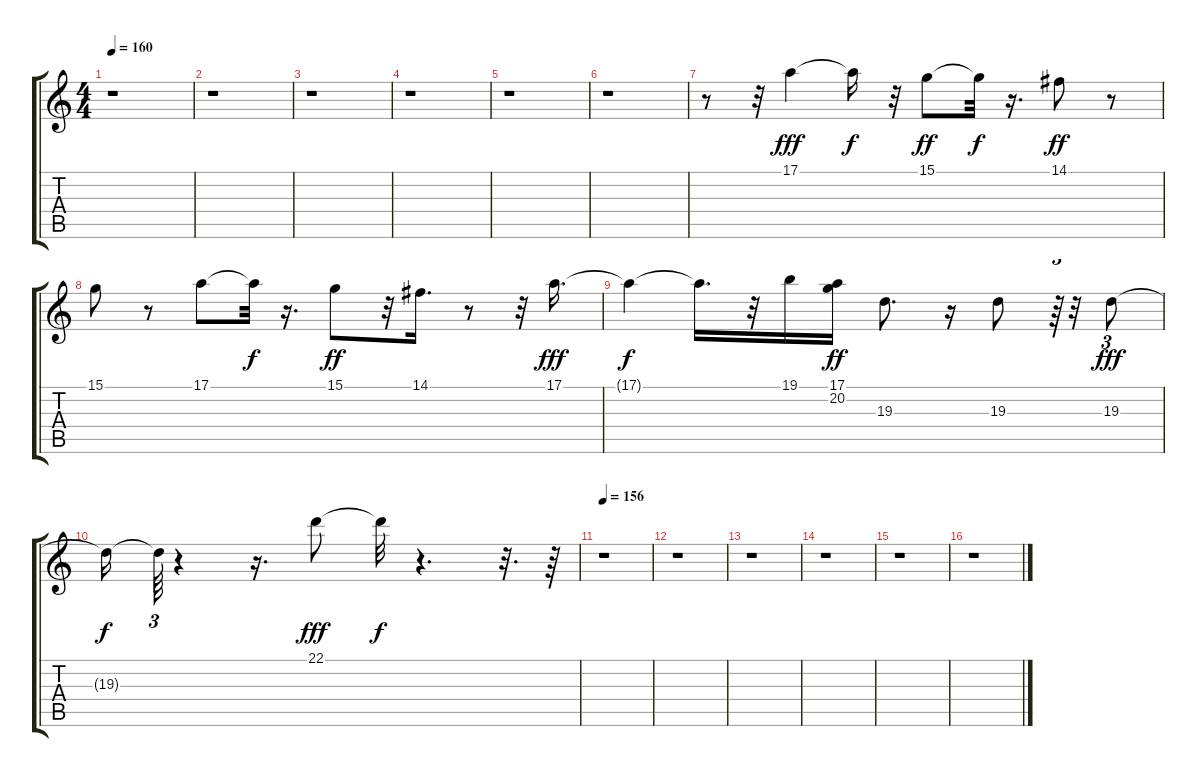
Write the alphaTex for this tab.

\track "" {instrument trumpet}
\staff {score tabs}
\tuning (E4 B3 G3 D3 A2 E2) {hide}
\ts (4 4)
\tempo 160
\clef g2
\ks c
r.1{dy f} |
r.1 |
r.1 |
r.1 |
r.1 |
r.1 |
r.8 r.32 17.1.4{dy fff} 17.1{t}.16{dy f} r.32 15.1.8{dy ff} 15.1{t}.32{dy f} r.16{d} 14.1.8{dy ff} r.8 |
15.1.8 r.8 17.1.8 17.1{t}.32{dy f} r.16{d} 15.1.8{dy ff} r.32 14.1.16{d} r.8 r.32 17.1.16{d dy fff} |
17.1{t}.4{dy f} 17.1{t}.16{d} r.32 19.1.16 (17.1 20.2).16{dy ff} 19.3.8{d} r.16 19.3.8 r.64{tu (3 2)} r.32 19.3.8{tu (3 2) dy fff} |
19.3{t}.16{dy f} 19.3{t}.64{tu (3 2)} r.4 r.16{d} 22.1.8{dy fff} 22.1{t}.32{dy f} r.4{d} r.32{d} r.64 |
\tempo 156
r.1 |
r.1 |
r.1 |
r.1 |
r.1 |
r.1
